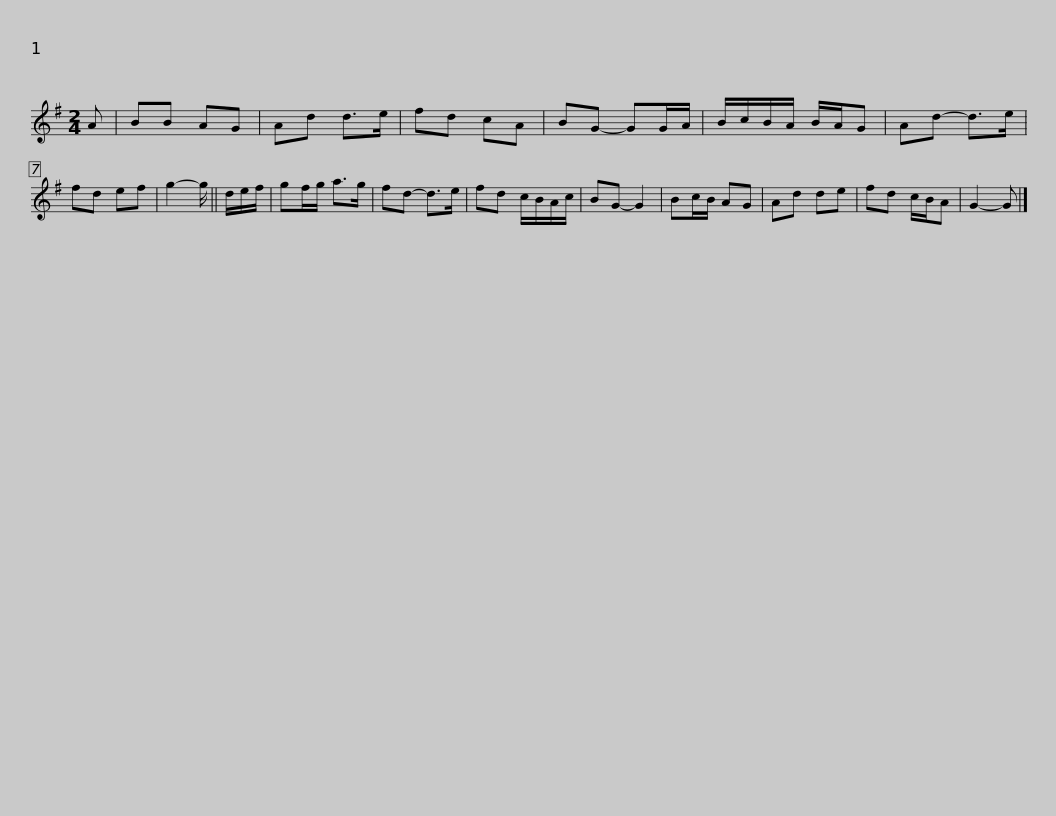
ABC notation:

X:1
L:1/8
M:2/4
I:linebreak $
K:G
V:1 treble
V:1
 A | BB AG | Ad d>e | fd cA | BG- GG/A/ | %5
 B/c/B/A/ B/A/G | Ad- d>e | fd ef | g2- g/ || d/e/f/ |$ %10
 gf/g/ a>g | fd- d>e | fd c/B/A/c/ | BG- G2 | Bc/B/ AG | %15
 Ad de | fd c/B/A | G2- G |] %18
